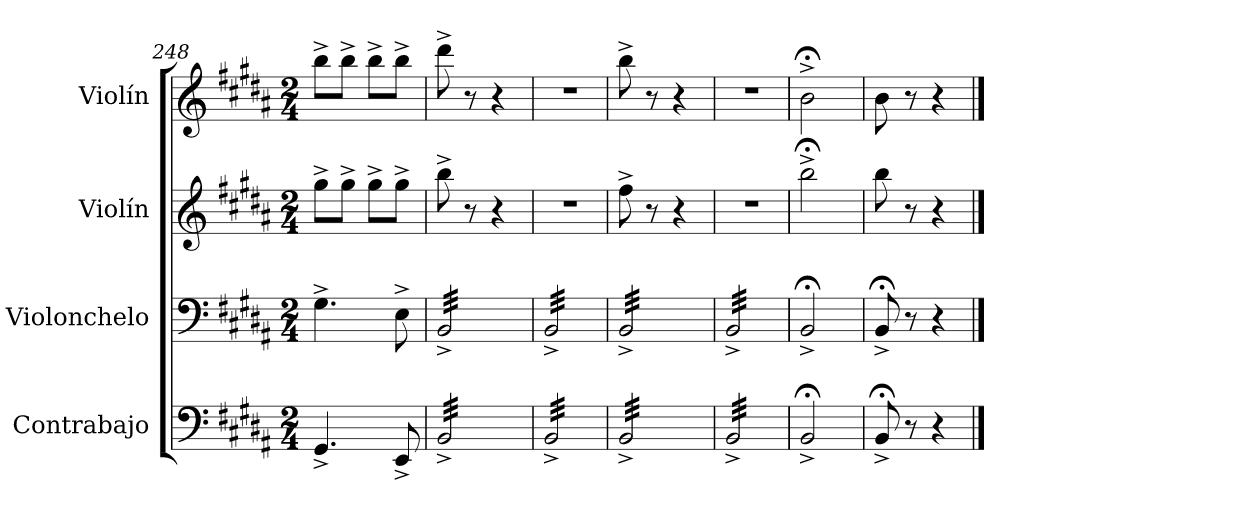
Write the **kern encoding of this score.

**kern	**kern	**kern	**kern
*part4	*part3	*part2	*part1
*staff4	*staff3	*staff2	*staff1
*I"Contrabajo	*I"Violonchelo	*I"Violín	*I"Violín
*	*I'Vc.	*I'Vln.	*I'Vln.
!!LO:PB:g=z
*clefF4	*clefF4	*clefG2	*clefG2
*ITrd7c12	*	*	*
*k[f#c#g#d#a#]	*k[f#c#g#d#a#]	*k[f#c#g#d#a#]	*k[f#c#g#d#a#]
*M2/4	*M2/4	*M2/4	*M2/4
=248	=248	=248	=248
4.GGG#^/	4.G#^\	8gg#^\L	8bb^\L
.	.	8gg#^\J	8bb^\J
.	.	8gg#^\L	8bb^\L
8EEE^/	8E^\	8gg#^\J	8bb^\J
=249	=249	=249	=249
*tremolo	*	*	*
*	*tremolo	*	*
32BBB^/LLL	32BB^/LLL	8bb^\	8ddd#^\
32BBB^/	32BB^/	.	.
32BBB^/	32BB^/	.	.
32BBB^/	32BB^/	.	.
32BBB^/	32BB^/	8r	8r
32BBB^/	32BB^/	.	.
32BBB^/	32BB^/	.	.
32BBB^/	32BB^/	.	.
32BBB^/	32BB^/	4r	4r
32BBB^/	32BB^/	.	.
32BBB^/	32BB^/	.	.
32BBB^/	32BB^/	.	.
32BBB^/	32BB^/	.	.
32BBB^/	32BB^/	.	.
32BBB^/	32BB^/	.	.
32BBB^/JJJ	32BB^/JJJ	.	.
=250	=250	=250	=250
32BBB^/LLL	32BB^/LLL	2r	2r
32BBB^/	32BB^/	.	.
32BBB^/	32BB^/	.	.
32BBB^/	32BB^/	.	.
32BBB^/	32BB^/	.	.
32BBB^/	32BB^/	.	.
32BBB^/	32BB^/	.	.
32BBB^/	32BB^/	.	.
32BBB^/	32BB^/	.	.
32BBB^/	32BB^/	.	.
32BBB^/	32BB^/	.	.
32BBB^/	32BB^/	.	.
32BBB^/	32BB^/	.	.
32BBB^/	32BB^/	.	.
32BBB^/	32BB^/	.	.
32BBB^/JJJ	32BB^/JJJ	.	.
=251	=251	=251	=251
32BBB^/LLL	32BB^/LLL	8ff#^\	8bb^\
32BBB^/	32BB^/	.	.
32BBB^/	32BB^/	.	.
32BBB^/	32BB^/	.	.
32BBB^/	32BB^/	8r	8r
32BBB^/	32BB^/	.	.
32BBB^/	32BB^/	.	.
32BBB^/	32BB^/	.	.
32BBB^/	32BB^/	4r	4r
32BBB^/	32BB^/	.	.
32BBB^/	32BB^/	.	.
32BBB^/	32BB^/	.	.
32BBB^/	32BB^/	.	.
32BBB^/	32BB^/	.	.
32BBB^/	32BB^/	.	.
32BBB^/JJJ	32BB^/JJJ	.	.
=252	=252	=252	=252
32BBB^/LLL	32BB^/LLL	2r	2r
32BBB^/	32BB^/	.	.
32BBB^/	32BB^/	.	.
32BBB^/	32BB^/	.	.
32BBB^/	32BB^/	.	.
32BBB^/	32BB^/	.	.
32BBB^/	32BB^/	.	.
32BBB^/	32BB^/	.	.
32BBB^/	32BB^/	.	.
32BBB^/	32BB^/	.	.
32BBB^/	32BB^/	.	.
32BBB^/	32BB^/	.	.
32BBB^/	32BB^/	.	.
32BBB^/	32BB^/	.	.
32BBB^/	32BB^/	.	.
32BBB^/JJJ	32BB^/JJJ	.	.
*	*Xtremolo	*	*
*Xtremolo	*	*	*
=253	=253	=253	=253
2BBB;<^/	2BB;<^/	2bb;<^\	2b;<^\
=254	=254	=254	=254
8BBB;<^/	8BB;<^/	8bb\	8b\
8r	8r	8r	8r
4r	4r	4r	4r
==	==	==	==
*-	*-	*-	*-
